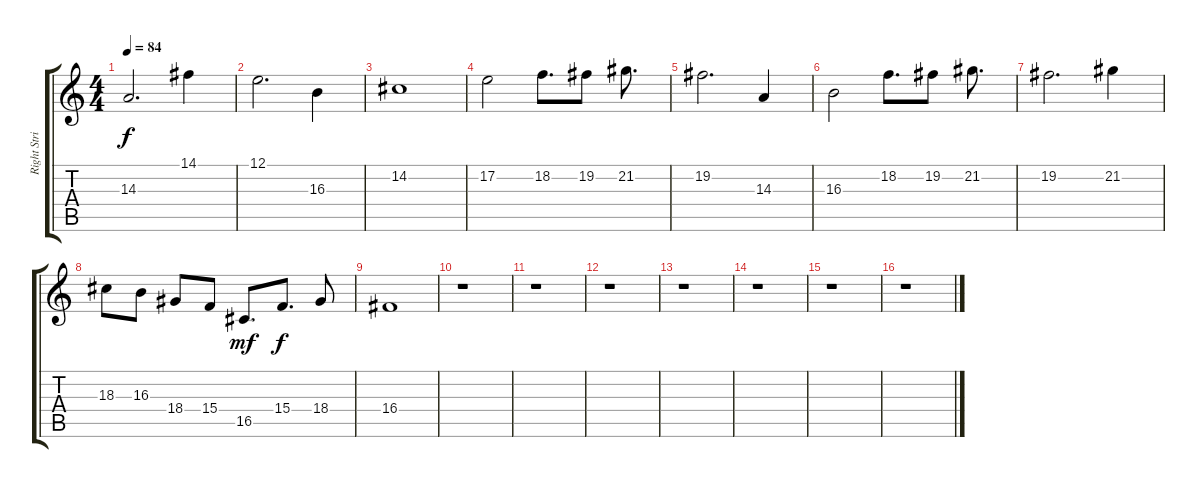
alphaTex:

\track ("Right Strings" "Right Stri") {instrument tremolostrings}
\staff {score tabs}
\tuning (E4 B3 G3 D3 A2 E2) {hide}
\ts (4 4)
\tempo 84
\clef g2
\ks c
14.3.2{d dy f} 14.1.4 |
12.1.2{d} 16.3.4 |
14.2.1 |
17.2.2 18.2.8{d} 19.2.8 21.2.8{d} |
19.2.2{d} 14.3.4 |
16.3.2 18.2.8{d} 19.2.8 21.2.8{d} |
19.2.2{d} 21.2.4 |
18.3.8 16.3.8 18.4.8 15.4.8 16.5.8{d dy mf} 15.4.8{d dy f} 18.4.8 |
16.4.1 |
r.1 |
r.1 |
r.1 |
r.1 |
r.1 |
r.1 |
r.1
